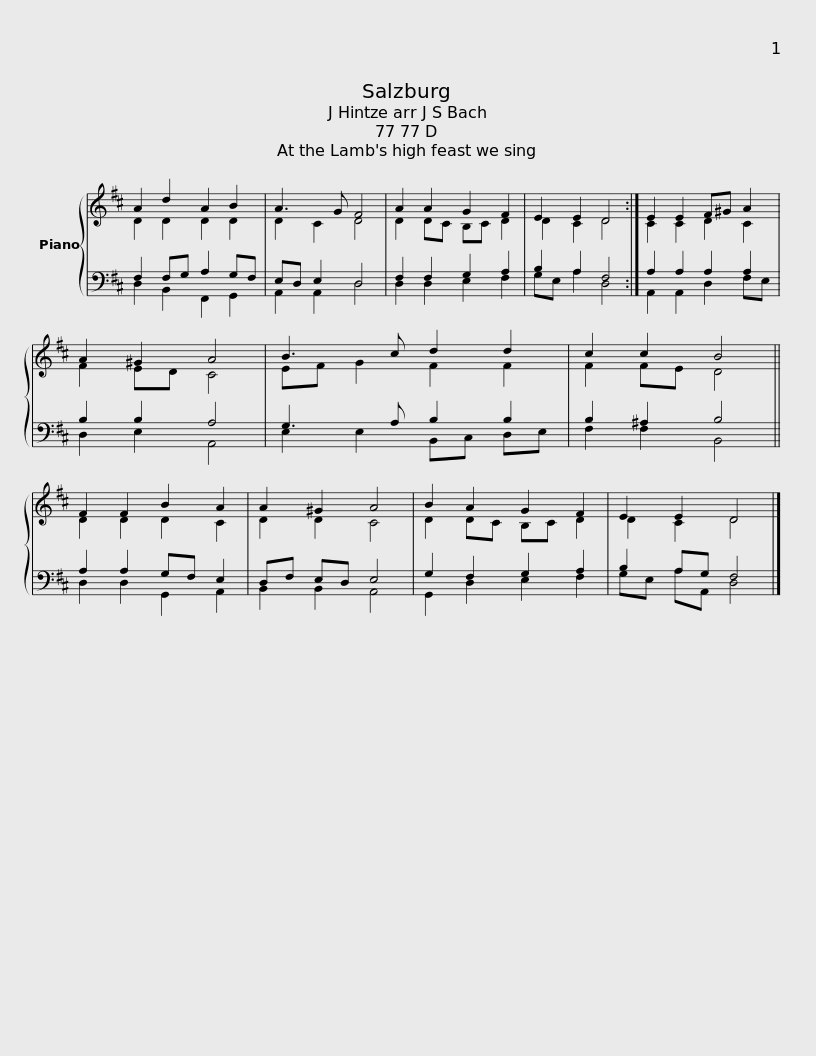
X:1
%%score { ( 1 2 ) | ( 3 4 ) }
L:1/8
M:none
I:linebreak $
K:D
V:1 treble
V:2 treble
V:3 bass
V:4 bass
V:1
 A2 d2 A2 B2 | A3 G F4 | A2 A2 G2 F2 | E2 E2 D4 :|$ E2 E2 F^G A2 | %5
 A2 ^G2 A4 | B3 c d2 d2 | c2 c2 B4 ||$ F2 F2 B2 A2 | A2 ^G2 A4 | %10
 B2 A2 G2 F2 | E2 E2 D4 |] %12
V:2
 D2 D2 D2 D2 | D2 C2 D4 | D2 DC B,C D2 | D2 C2 D4 :|$ C2 C2 D2 C2 | %5
 F2 ED C4 | EF G2 F2 F2 | F2 FE D4 ||$ D2 D2 D2 C2 | D2 D2 C4 | %10
 D2 DC B,C D2 | D2 C2 D4 |] %12
V:3
 F,2 F,G, A,2 G,F, | E,D, E,2 D,4 | F,2 F,2 G,2 A,2 | B,2 A,2 F,4 :|$ A,2 A,2 A,2 A,2 | %5
 B,2 B,2 A,4 | G,3 A, B,2 B,2 | B,2 ^A,2 B,4 ||$ A,2 A,2 G,F, E,2 | D,F, E,D, E,4 | %10
 G,2 F,2 G,2 A,2 | B,2 A,G, F,4 |] %12
V:4
 D,2 B,,2 F,,2 G,,2 | A,,2 A,,2 D,4 | D,2 D,2 E,2 F,2 | G,E, A,2 D,4 :|$ A,,2 A,,2 D,2 F,E, | %5
 D,2 E,2 A,,4 | E,2 E,2 B,,C, D,E, | F,2 F,2 B,,4 ||$ D,2 D,2 G,,2 A,,2 | B,,2 B,,2 A,,4 | %10
 G,,2 D,2 E,2 F,2 | G,E, A,A,, D,4 |] %12
